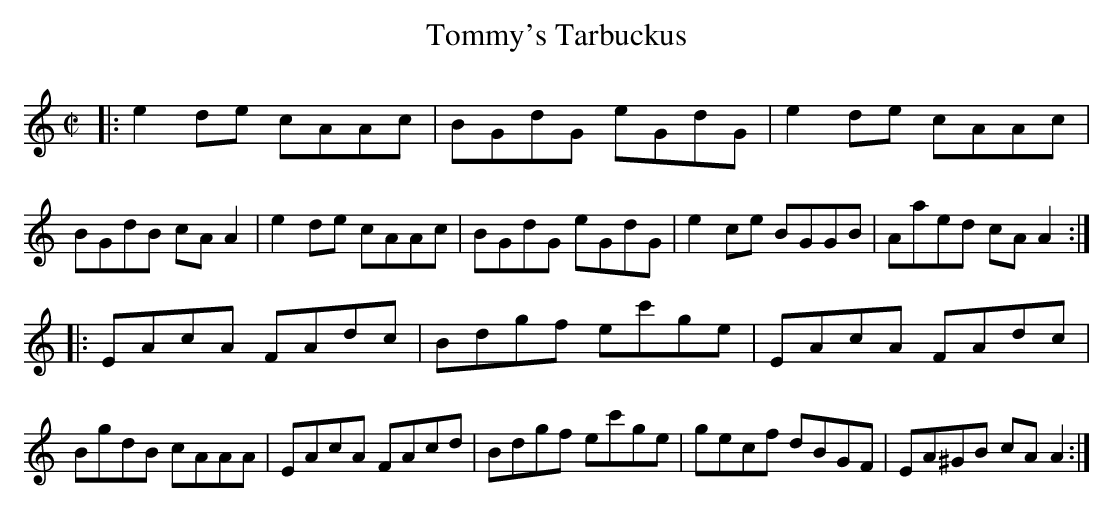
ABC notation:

X:1
T: Tommy's Tarbuckus
M: C|
L: 1/8
K: Am
|: e2de cAAc | BGdG eGdG  | e2de cAAc | BGdB  cAA2 \
|  e2de cAAc | BGdG eGdG  | e2ce BGGB | Aaed  cAA2 :|
|: EAcA FAdc | Bdgf ec'ge | EAcA FAdc | BgdB  cAAA \
|  EAcA FAcd | Bdgf ec'ge | gecf dBGF | EA^GB cAA2 :|
